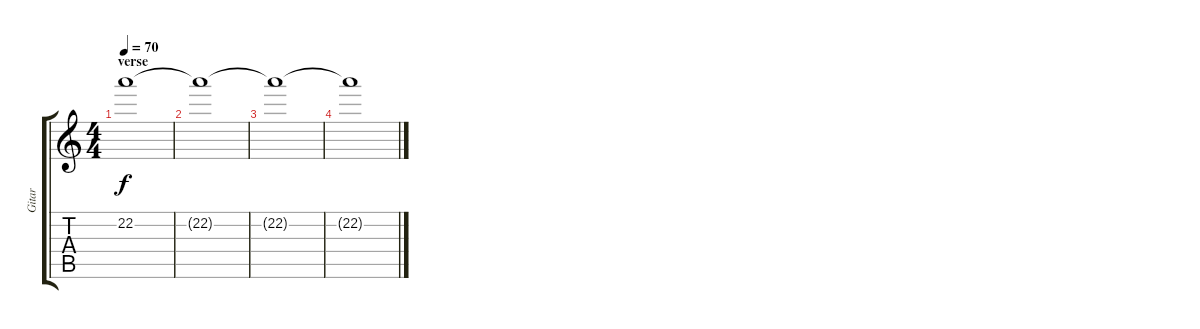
\track ("Gitar" "Gitar") {instrument distortionguitar}
\staff {score tabs}
\tuning (E4 B3 G3 D3 A2 E2) {hide}
\ts (4 4)
\section ("" "verse")
\tempo 70
\clef g2
\ks c
22.2.1{dy f} |
22.2{t}.1{volume 9} |
22.2{t}.1{volume 8} |
22.2{t}.1{volume 5}
